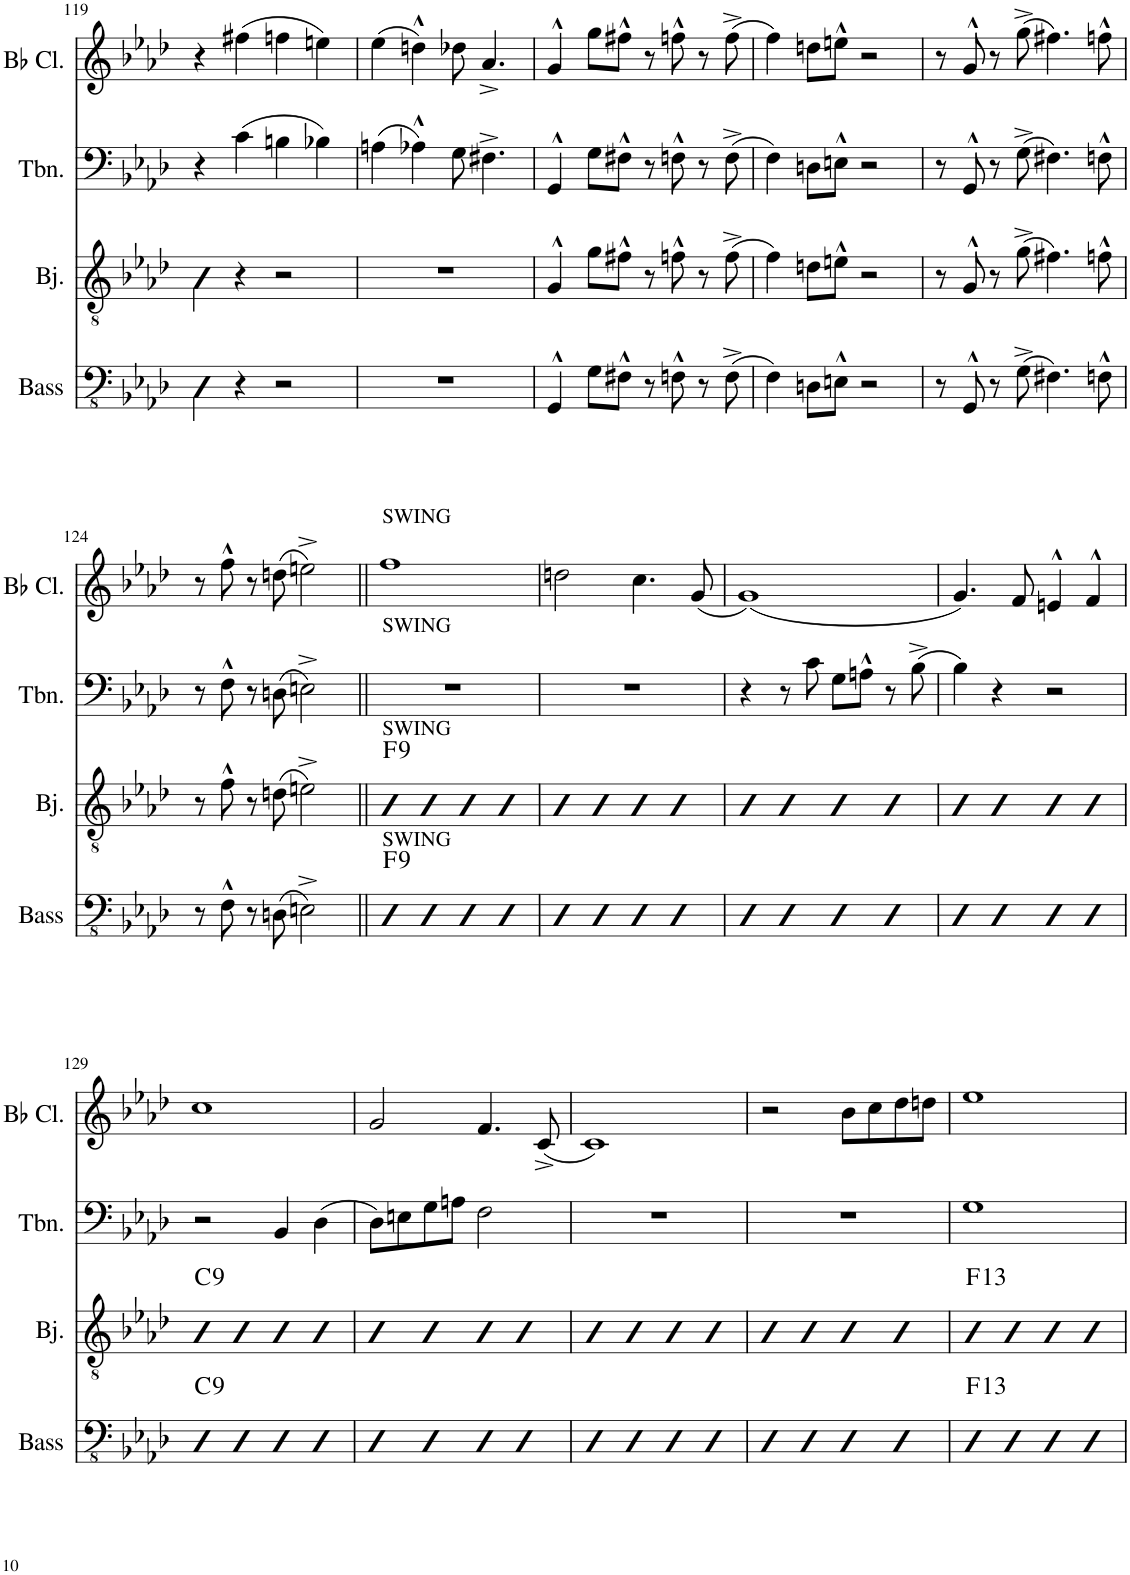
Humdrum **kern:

**kern	**harte	**kern	**harte	**kern	**kern
*part4	*part4	*part3	*part3	*part2	*part1
*staff4	*	*staff3	*	*staff2	*staff1
*I"Acoustic Bass	*	*I"Banjo	*	*I"Trombone	*I"Bb Clarinet
*I'Bass	*	*I'Bj.	*	*I'Tbn.	*I'Bb Cl.
!!LO:PB:g=z
*clefFv4	*	*clefGv2	*	*clefF4	*clefG2
*	*	*ITrd7c12	*	*	*ITrd1c2
*k[b-e-a-d-]	*	*k[b-e-a-d-]	*	*k[b-e-a-d-]	*k[b-e-a-d-]
*M4/4	*	*M4/4	*	*M4/4	*M4/4
=119	=119	=119	=119	=119	=119
4FF\	.	4G\	.	4r	4r
4r	.	4r	.	(4c\	(4ff#X\
2r	.	2r	.	4Bn\	4ffn\
.	.	.	.	4B-X\)	4een\)
=120	=120	=120	=120	=120	=120
1r	.	1r	.	(4An\	(4ee-\
.	.	.	.	4A-X^^\)	4ddn^^\)
.	.	.	.	8G\	8dd-X\
.	.	.	.	4.F#X^\	4.a-^/
=121	=121	=121	=121	=121	=121
4GGG^^/	.	4G^^/	.	4GG^^/	4g^^/
8GG\L	.	8g\L	.	8G\L	8gg\L
8FF#X^^\J	.	8f#X^^\J	.	8F#X^^\J	8ff#X^^\J
8r	.	8r	.	8r	8r
8FFn^^\	.	8fn^^\	.	8Fn^^\	8ffn^^\
8r	.	8r	.	8r	8r
(8FF^\	.	(8f^\	.	(8F^\	(8ff^\
=122	=122	=122	=122	=122	=122
4FF\)	.	4f\)	.	4F\)	4ff\)
8DDn\L	.	8dn\L	.	8Dn\L	8ddn\L
8EEn^^\J	.	8en^^\J	.	8En^^\J	8een^^\J
2r	.	2r	.	2r	2r
=123	=123	=123	=123	=123	=123
8r	.	8r	.	8r	8r
8GGG^^/	.	8G^^/	.	8GG^^/	8g^^/
8r	.	8r	.	8r	8r
(8GG^\	.	(8g^\	.	(8G^\	(8gg^\
4.FF#X\)	.	4.f#X\)	.	4.F#X\)	4.ff#X\)
8FFn^^\	.	8fn^^\	.	8Fn^^\	8ffn^^\
!!LO:LB:g=z
=124	=124	=124	=124	=124	=124
8r	.	8r	.	8r	8r
8FF^^\	.	8f^^\	.	8F^^\	8ff^^\
8r	.	8r	.	8r	8r
(8DDn\	.	(8dn\	.	(8Dn\	(8ddn\
2EEn^\)	.	2en^\)	.	2En^\)	2een^\)
=125||	=125||	=125||	=125||	=125||	=125||
!	!	!	!	!	!LO:TX:a:t=SWING
!	!	!	!	!LO:TX:a:t=SWING	!
!	!	!LO:TX:a:t=SWING	!	!	!
!LO:TX:a:t=SWING	!LO:H:kt=9	!	!LO:H:kt=9	!	!
4B-	F:9	4B-	F:9	1r	1ff
4B-	.	4B-	.	.	.
4B-	.	4B-	.	.	.
4B-	.	4B-	.	.	.
=126	=126	=126	=126	=126	=126
4B-	.	4B-	.	1r	2ddn\
4B-	.	4B-	.	.	.
4B-	.	4B-	.	.	4.cc\
4B-	.	4B-	.	.	.
.	.	.	.	.	(8g/
=127	=127	=127	=127	=127	=127
4B-	.	4B-	.	4r	(1g)
4B-	.	4B-	.	8r	.
.	.	.	.	8c\	.
4B-	.	4B-	.	8G\L	.
.	.	.	.	8An^^\J	.
4B-	.	4B-	.	8r	.
.	.	.	.	(8B-^\	.
=128	=128	=128	=128	=128	=128
4B-	.	4B-	.	4B-\)	4.g/)
4B-	.	4B-	.	4r	.
.	.	.	.	.	8f/
4B-	.	4B-	.	2r	4en^^/
4B-	.	4B-	.	.	4f^^/
!!LO:LB:g=z
=129	=129	=129	=129	=129	=129
!	!LO:H:kt=9	!	!LO:H:kt=9	!	!
4B-	C:9	4B-	C:9	2r	1cc
4B-	.	4B-	.	.	.
4B-	.	4B-	.	4BB-/	.
4B-	.	4B-	.	(4D-\	.
=130	=130	=130	=130	=130	=130
4B-	.	4B-	.	8D-\L)	2g/
.	.	.	.	8En\	.
4B-	.	4B-	.	8G\	.
.	.	.	.	8An\J	.
4B-	.	4B-	.	2F\	4.f/
4B-	.	4B-	.	.	.
.	.	.	.	.	(8c^/
=131	=131	=131	=131	=131	=131
4B-	.	4B-	.	1r	1c)
4B-	.	4B-	.	.	.
4B-	.	4B-	.	.	.
4B-	.	4B-	.	.	.
=132	=132	=132	=132	=132	=132
4B-	.	4B-	.	1r	2r
4B-	.	4B-	.	.	.
4B-	.	4B-	.	.	8b-\L
.	.	.	.	.	8cc\
4B-	.	4B-	.	.	8dd-\
.	.	.	.	.	8ddn\J
=133	=133	=133	=133	=133	=133
!	!LO:H:kt=13	!	!LO:H:kt=13	!	!
4B-	F:9(11,13)	4B-	F:9(11,13)	1G	1ee-
4B-	.	4B-	.	.	.
4B-	.	4B-	.	.	.
4B-	.	4B-	.	.	.
=	=	=	=	=	=
*-	*-	*-	*-	*-	*-
